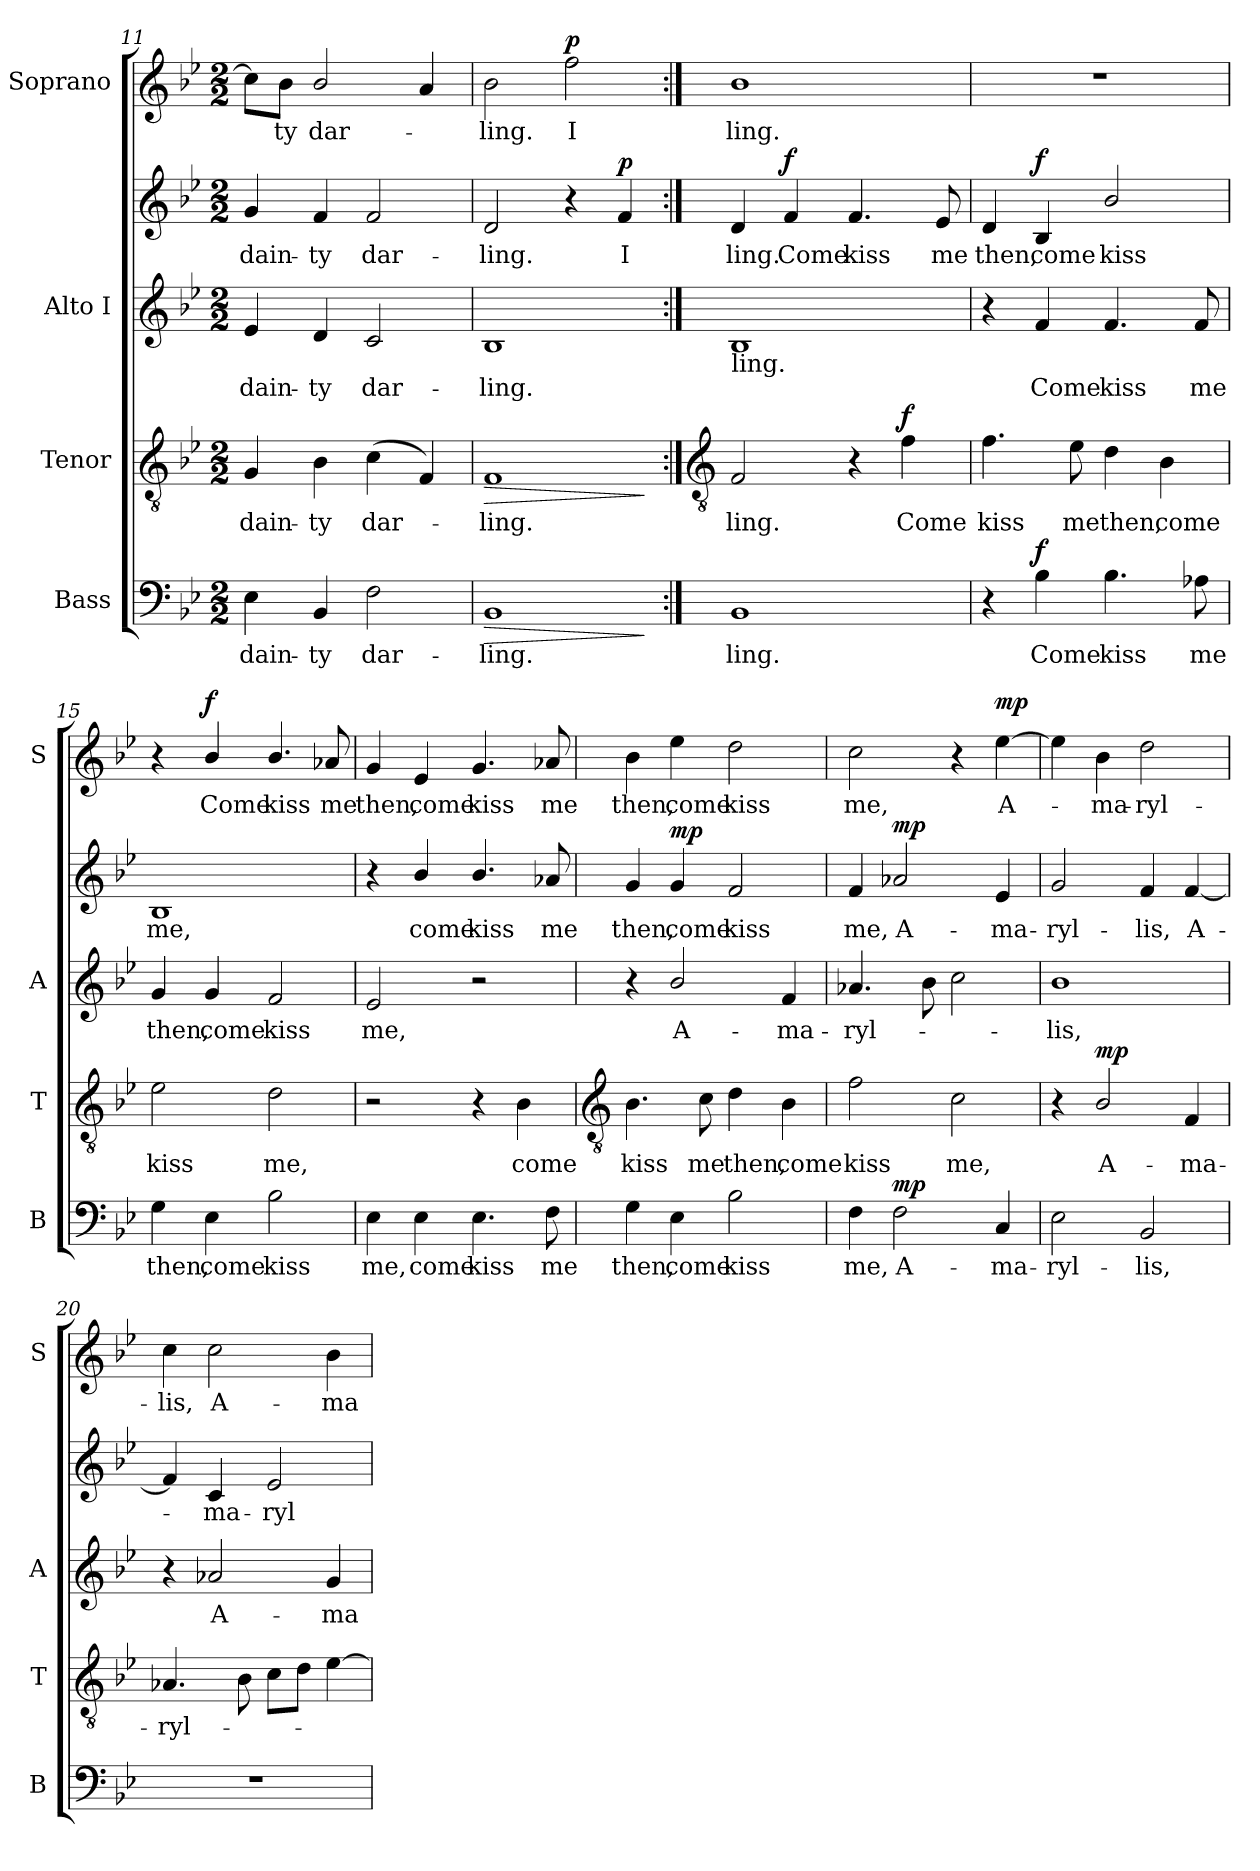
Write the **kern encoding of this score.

**kern	**text	**dynam	**kern	**text	**dynam	**kern	**text	**kern	**text	**dynam	**kern	**text	**dynam
*part4	*part4	*part4	*part3	*part3	*part3	*part2	*part2	*part2	*part2	*part2	*part1	*part1	*part1
*staff5	*staff5	*staff5	*staff4	*staff4	*staff4	*staff3	*staff3	*staff2	*staff2	*staff2/3	*staff1	*staff1	*staff1
*I"Bass	*	*	*I"Tenor	*	*	*I"Alto I	*	*	*	*	*I"Soprano	*	*
*I'B	*	*	*I'T	*	*	*I'A	*	*	*	*	*I'S	*	*
*clefF4	*	*	*clefGv2	*	*	*clefG2	*	*clefG2	*	*	*clefG2	*	*
*k[b-e-]	*	*	*k[b-e-]	*	*	*k[b-e-]	*	*k[b-e-]	*	*	*k[b-e-]	*	*
*B-:	*	*	*B-:	*	*	*B-:	*	*B-:	*	*	*B-:	*	*
*M2/2	*	*	*M2/2	*	*	*M2/2	*	*M2/2	*	*	*M2/2	*	*
=11	=11	=11	=11	=11	=11	=11	=11	=11	=11	=11	=11	=11	=11
!	!LO:LY:b	!	!	!LO:LY:b	!	!	!LO:LY:b	!	!LO:LY:b	!	!	!	!
4E-	dain-	.	4G	dain-	.	4e-	-dain-	4g	dain-	.	8cc\L]	.	.
!	!	!	!	!	!	!	!	!	!	!	!	!LO:LY:b	!
.	.	.	.	.	.	.	.	.	.	.	8b-\J	ty	.
!	!LO:LY:b	!	!	!LO:LY:b	!	!	!LO:LY:b	!	!LO:LY:b	!	!	!LO:LY:b	!
4BB-	-ty	.	4B-	-ty	.	4d	-ty	4f	-ty	.	2b-/	dar-	.
!	!LO:LY:b	!	!	!LO:LY:b	!	!	!LO:LY:b	!	!LO:LY:b	!	!	!	!
2F	dar-	.	(<4c	dar-	.	2c	dar-	2f	dar-	.	.	.	.
.	.	.	4F)	.	.	.	.	.	.	.	4a	.	.
=12	=12	=12	=12	=12	=12	=12	=12	=12	=12	=12	=12	=12	=12
!	!LO:LY:b	!LO:HP:b	!	!LO:LY:b	!LO:HP:b	!	!LO:LY:b	!	!LO:LY:b	!	!	!LO:LY:b	!
1BB-	-ling.	>	1F	ling.	>	1B-	ling.	2d	-ling.	.	2b-	ling.	.
!	!	!	!	!	!	!	!	!	!	!	!	!LO:LY:b	!LO:DY:b
.	.	.	.	.	.	.	.	4r	.	.	2ff	I	p
!	!	!	!	!	!	!	!	!	!LO:LY:b	!LO:DY:b	!	!	!
.	.	.	.	.	.	.	.	4f	I	p	.	.	.
.	.	]	.	.	]	.	.	.	.	.	.	.	.
!!LO:LB:g=z
=13:|!	=13:|!	=13:|!	=13:|!	=13:|!	=13:|!	=13:|!	=13:|!	=13:|!	=13:|!	=13:|!	=13:|!	=13:|!	=13:|!
*	*	*	*clefGv2	*	*	*	*	*	*	*	*	*	*
!	!	!	!	!	!	!LO:TX:b:t=ling.	!	!	!	!	!	!	!
!	!LO:LY:b	!	!	!LO:LY:b	!	!	!	!	!LO:LY:b	!	!	!LO:LY:b	!
1BB-	ling.	.	2F	ling.	.	1B-	.	4d	ling.	.	1b-	ling.	.
!	!	!	!	!	!	!	!	!	!LO:LY:b	!LO:DY:b	!	!	!
.	.	.	.	.	.	.	.	4f	Come	f	.	.	.
!	!	!	!	!	!	!	!	!	!LO:LY:b	!	!	!	!
.	.	.	4r	.	.	.	.	4.f	kiss	.	.	.	.
!	!	!	!	!LO:LY:b	!LO:DY:b	!	!	!	!	!	!	!	!
.	.	.	4f	Come	f	.	.	.	.	.	.	.	.
!	!	!	!	!	!	!	!	!	!LO:LY:b	!	!	!	!
.	.	.	.	.	.	.	.	8e-	me	.	.	.	.
=14	=14	=14	=14	=14	=14	=14	=14	=14	=14	=14	=14	=14	=14
!	!	!	!	!LO:LY:b	!	!	!	!	!LO:LY:b	!	!	!	!
4r	.	.	4.f	kiss	.	4r	.	4d	then,	.	1r	.	.
!	!LO:LY:b	!LO:DY:b	!	!	!	!	!LO:LY:b	!	!LO:LY:b	!LO:DY:b=2	!	!	!
4B-	Come	f	.	.	.	4f	Come	4B-	come	f	.	.	.
!	!	!	!	!LO:LY:b	!	!	!	!	!	!	!	!	!
.	.	.	8e-	me	.	.	.	.	.	.	.	.	.
!	!LO:LY:b	!	!	!LO:LY:b	!	!	!LO:LY:b	!	!LO:LY:b	!	!	!	!
4.B-	kiss	.	4d	then,	.	4.f	kiss	2b-/	kiss	.	.	.	.
!	!	!	!	!LO:LY:b	!	!	!	!	!	!	!	!	!
.	.	.	4B-	come	.	.	.	.	.	.	.	.	.
!	!LO:LY:b	!	!	!	!	!	!LO:LY:b	!	!	!	!	!	!
8A-X	me	.	.	.	.	8f	me	.	.	.	.	.	.
=15	=15	=15	=15	=15	=15	=15	=15	=15	=15	=15	=15	=15	=15
!	!LO:LY:b	!	!	!LO:LY:b	!	!	!LO:LY:b	!	!LO:LY:b	!	!	!	!
4G	then,	.	2e-	kiss	.	4g	then,	1B-	me,	.	4r	.	.
!	!LO:LY:b	!	!	!	!	!	!LO:LY:b	!	!	!	!	!LO:LY:b	!LO:DY:b
4E-	come	.	.	.	.	4g	come	.	.	.	4b-/	Come	f
!	!LO:LY:b	!	!	!LO:LY:b	!	!	!LO:LY:b	!	!	!	!	!LO:LY:b	!
2B-	kiss	.	2d	me,	.	2f	kiss	.	.	.	4.b-/	kiss	.
!	!	!	!	!	!	!	!	!	!	!	!	!LO:LY:b	!
.	.	.	.	.	.	.	.	.	.	.	8a-X	me	.
=16	=16	=16	=16	=16	=16	=16	=16	=16	=16	=16	=16	=16	=16
!	!LO:LY:b	!	!	!	!	!	!LO:LY:b	!	!	!	!	!LO:LY:b	!
4E-	me,	.	2r	.	.	2e-	me,	4r	.	.	4g	then,	.
!	!LO:LY:b	!	!	!	!	!	!	!	!LO:LY:b	!	!	!LO:LY:b	!
4E-	come	.	.	.	.	.	.	4b-/	come	.	4e-	come	.
!	!LO:LY:b	!	!	!	!	!	!	!	!LO:LY:b	!	!	!LO:LY:b	!
4.E-	kiss	.	4r	.	.	2r	.	4.b-/	kiss	.	4.g	kiss	.
!	!	!	!	!LO:LY:b	!	!	!	!	!	!	!	!	!
.	.	.	4B-	come	.	.	.	.	.	.	.	.	.
!	!LO:LY:b	!	!	!	!	!	!	!	!LO:LY:b	!	!	!LO:LY:b	!
8F	me	.	.	.	.	.	.	8a-X	me	.	8a-X	me	.
!!LO:LB:g=z
=17	=17	=17	=17	=17	=17	=17	=17	=17	=17	=17	=17	=17	=17
*	*	*	*clefGv2	*	*	*	*	*	*	*	*	*	*
!	!LO:LY:b	!	!	!LO:LY:b	!	!	!	!	!LO:LY:b	!	!	!LO:LY:b	!
4G	then,	.	4.B-	kiss	.	4r	.	4g	then,	.	4b-	then,	.
!	!LO:LY:b	!	!	!	!	!	!LO:LY:b	!	!LO:LY:b	!LO:DY:b=2	!	!LO:LY:b	!
4E-	come	.	.	.	.	2b-/	A-	4g	come	mp	4ee-	come	.
!	!	!	!	!LO:LY:b	!	!	!	!	!	!	!	!	!
.	.	.	8c	me	.	.	.	.	.	.	.	.	.
!	!LO:LY:b	!	!	!LO:LY:b	!	!	!	!	!LO:LY:b	!	!	!LO:LY:b	!
2B-	kiss	.	4d	then,	.	.	.	2f	kiss	.	2dd	kiss	.
!	!	!	!	!LO:LY:b	!	!	!LO:LY:b	!	!	!	!	!	!
.	.	.	4B-	come	.	4f	-ma-	.	.	.	.	.	.
=18	=18	=18	=18	=18	=18	=18	=18	=18	=18	=18	=18	=18	=18
!	!LO:LY:b	!	!	!LO:LY:b	!	!	!LO:LY:b	!	!LO:LY:b	!	!	!LO:LY:b	!
4F	me,	.	2f	kiss	.	4.a-X	-ryl-	4f	-me,	.	2cc	me,	.
!	!LO:LY:b	!LO:DY:b	!	!	!	!	!	!	!LO:LY:b	!LO:DY:b	!	!	!
2F	A-	mp	.	.	.	.	.	2a-X	A-	mp	.	.	.
.	.	.	.	.	.	8b-	.	.	.	.	.	.	.
!	!	!	!	!LO:LY:b	!	!	!	!	!	!	!	!	!
.	.	.	2c	me,	.	2cc	.	.	.	.	4r	.	.
!	!LO:LY:b	!	!	!	!	!	!	!	!LO:LY:b	!	!	!LO:LY:b	!LO:DY:b
4C	-ma-	.	.	.	.	.	.	4e-	-ma-	.	[4ee-	A-	mp
=19	=19	=19	=19	=19	=19	=19	=19	=19	=19	=19	=19	=19	=19
!	!LO:LY:b	!	!	!	!	!	!LO:LY:b	!	!LO:LY:b	!	!	!	!
2E-	-ryl-	.	4r	.	.	1b-	lis,	2g	ryl-	.	4ee-]	.	.
!	!	!	!	!LO:LY:b	!LO:DY:b	!	!	!	!	!	!	!LO:LY:b	!
.	.	.	2B-/	A-	mp	.	.	.	.	.	4b-	ma-	.
!	!LO:LY:b	!	!	!	!	!	!	!	!LO:LY:b	!	!	!LO:LY:b	!
2BB-	-lis,	.	.	.	.	.	.	4f	-lis,	.	2dd	-ryl-	.
!	!	!	!	!LO:LY:b	!	!	!	!	!LO:LY:b	!	!	!	!
.	.	.	4F	-ma-	.	.	.	[4f	A-	.	.	.	.
=20	=20	=20	=20	=20	=20	=20	=20	=20	=20	=20	=20	=20	=20
!	!	!	!	!LO:LY:b	!	!	!	!	!	!	!	!LO:LY:b	!
1r	.	.	4.A-X	-ryl-	.	4r	.	4f]	.	.	4cc	-lis,	.
!	!	!	!	!	!	!	!LO:LY:b	!	!LO:LY:b	!	!	!LO:LY:b	!
.	.	.	.	.	.	2a-X	-A-	4c	ma-	.	2cc	A-	.
.	.	.	8B-	.	.	.	.	.	.	.	.	.	.
!	!	!	!	!	!	!	!	!	!LO:LY:b	!	!	!	!
.	.	.	8cL	.	.	.	.	2e-	-ryl-	.	.	.	.
.	.	.	8dJ	.	.	.	.	.	.	.	.	.	.
!	!	!	!	!	!	!	!LO:LY:b	!	!	!	!	!LO:LY:b	!
.	.	.	[4e-	.	.	4g	-ma-	.	.	.	4b-	-ma-	.
=	=	=	=	=	=	=	=	=	=	=	=	=	=
*-	*-	*-	*-	*-	*-	*-	*-	*-	*-	*-	*-	*-	*-
